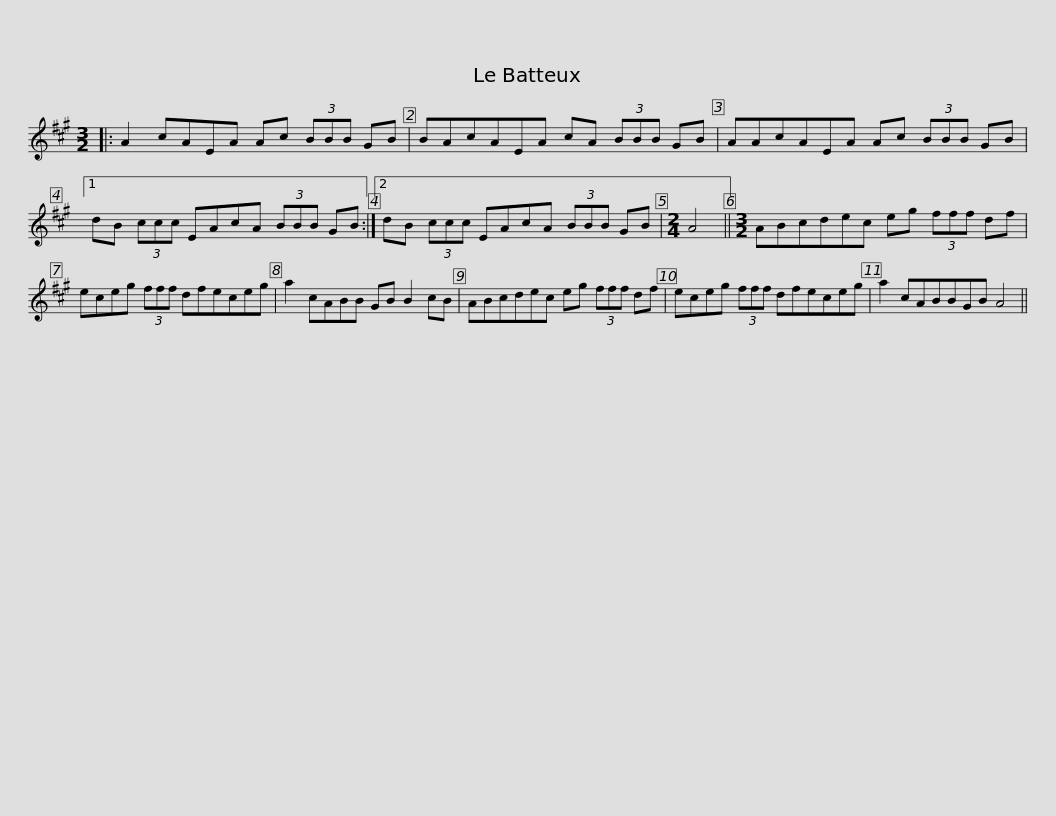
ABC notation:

X:1
L:1/8
M:3/2
I:linebreak $
K:A
V:1 treble
V:1
|: A2 cAEA Ac (3BBB GB | BAcAEA cA (3BBB GB | AAcAEA Ac (3BBB GB |1$ dB (3ccc EAcA (3BBB GB :|2 dB (3ccc EAcA (3BBB GB | %5
[M:2/4] A4 ||$[M:3/2] ABcdec eg (3fff df | eceg (3fff dfeceg | a2 cABB GB B2 cB |$ ABcdec eg (3fff df | %10
 eceg (3fff dfeceg | a2 cABBGB A4 || %12
